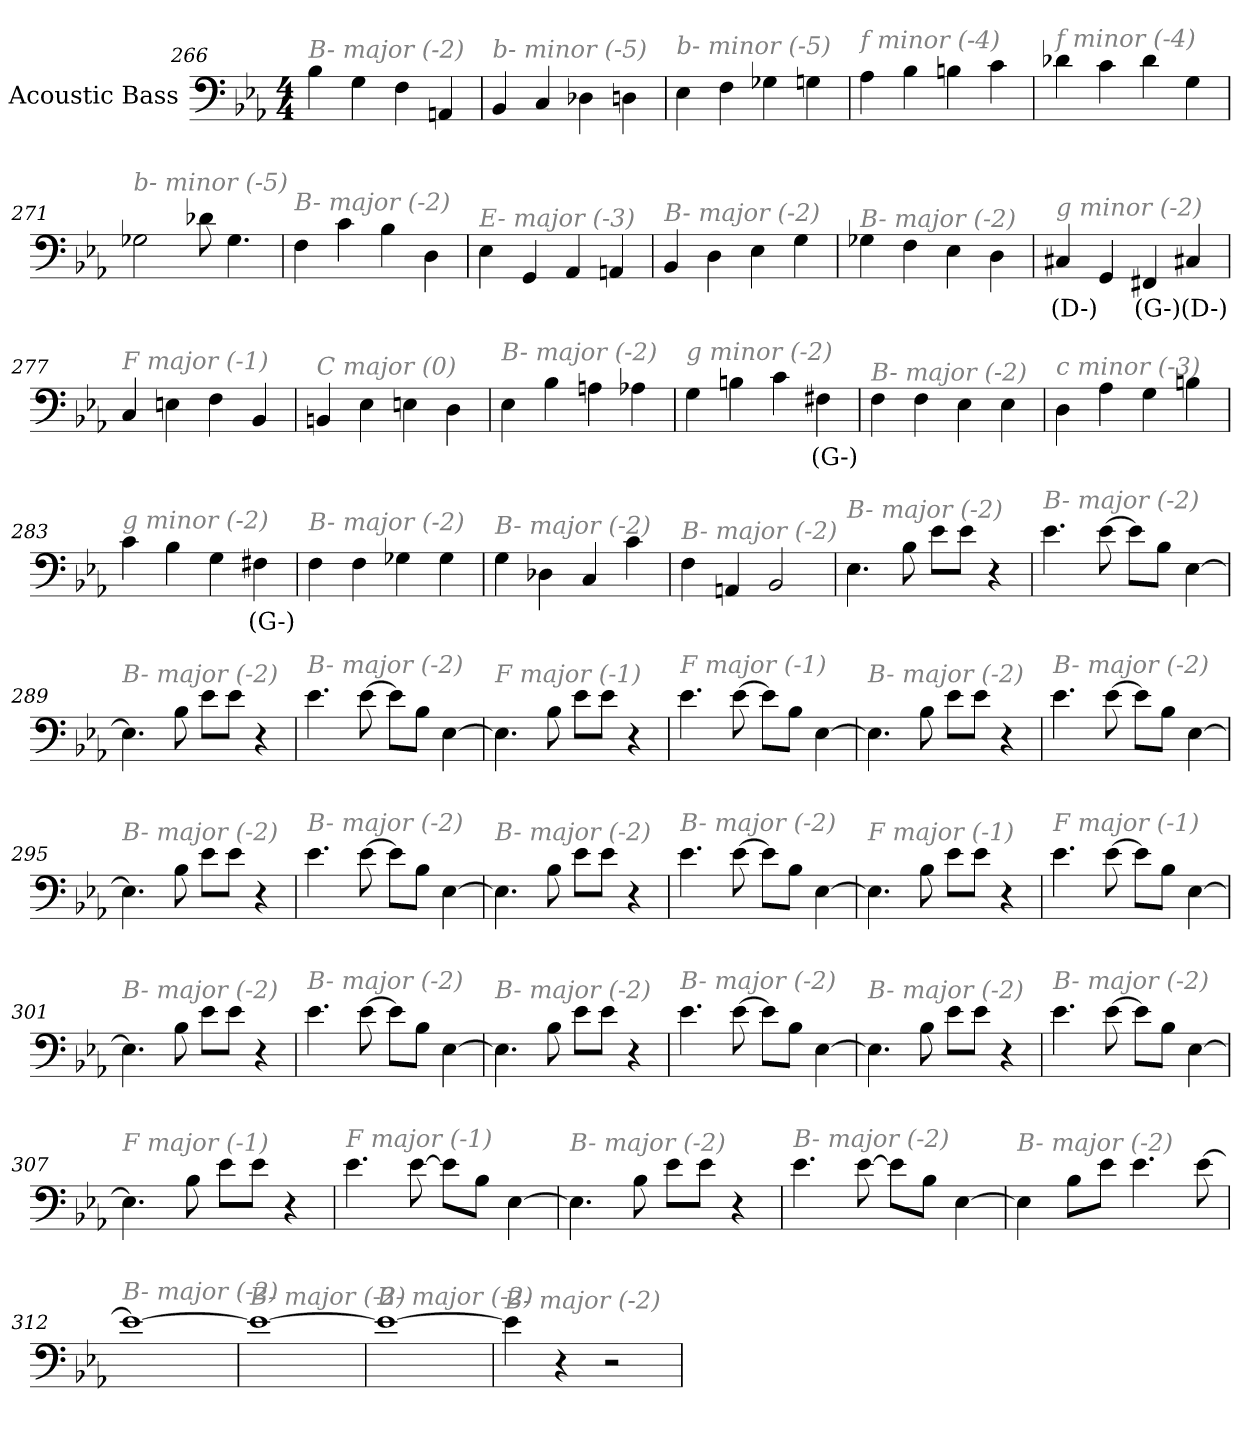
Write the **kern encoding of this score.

**kern	**text
*part1	*part1
*staff1	*staff1
*I"Acoustic Bass	*
*clefF4	*
*ITrd7c12	*
*k[b-e-a-]	*
*E-:	*
*M4/4	*
=266	=266
!LO:TX:i:color=#808080:t=B- major (-2)	!
4BB-	.
4GG	.
4FF	.
4AAAn	.
=267	=267
!LO:TX:i:color=#808080:t=b- minor (-5)	!
4BBB-	.
4CC	.
4DD-X	.
4DDn	.
=268	=268
!LO:TX:i:color=#808080:t=b- minor (-5)	!
4EE-	.
4FF	.
4GG-X	.
4GGn	.
=269	=269
!LO:TX:i:color=#808080:t=f minor (-4)	!
4AA-	.
4BB-	.
4BBn	.
4C	.
=270	=270
!LO:TX:i:color=#808080:t=f minor (-4)	!
4D-X	.
4C	.
4D-	.
4GG	.
=271	=271
!LO:TX:i:color=#808080:t=b- minor (-5)	!
2GG-X	.
8D-X	.
4.GG-	.
=272	=272
!LO:TX:i:color=#808080:t=B- major (-2)	!
4FF	.
4C	.
4BB-	.
4DD	.
=273	=273
!LO:TX:i:color=#808080:t=E- major (-3)	!
4EE-	.
4GGG	.
4AAA-	.
4AAAn	.
=274	=274
!LO:TX:i:color=#808080:t=B- major (-2)	!
4BBB-	.
4DD	.
4EE-	.
4GG	.
=275	=275
!LO:TX:i:color=#808080:t=B- major (-2)	!
4GG-X	.
4FF	.
4EE-	.
4DD	.
=276	=276
!LO:TX:i:color=#808080:t=g minor (-2)	!
4CC#Xi	(D-)
4GGG	.
4FFF#Xi	(G-)
4CC#Xi	(D-)
=277	=277
!LO:TX:i:color=#808080:t=F major (-1)	!
4CC	.
4EEn	.
4FF	.
4BBB-	.
=278	=278
!LO:TX:i:color=#808080:t=C major (0)	!
4BBBn	.
4EE-	.
4EEn	.
4DD	.
=279	=279
!LO:TX:i:color=#808080:t=B- major (-2)	!
4EE-	.
4BB-	.
4AAn	.
4AA-X	.
=280	=280
!LO:TX:i:color=#808080:t=g minor (-2)	!
4GG	.
4BBn	.
4C	.
4FF#Xi	(G-)
=281	=281
!LO:TX:i:color=#808080:t=B- major (-2)	!
4FF	.
4FF	.
4EE-	.
4EE-	.
=282	=282
!LO:TX:i:color=#808080:t=c minor (-3)	!
4DD	.
4AA-	.
4GG	.
4BBn	.
=283	=283
!LO:TX:i:color=#808080:t=g minor (-2)	!
4C	.
4BB-	.
4GG	.
4FF#Xi	(G-)
=284	=284
!LO:TX:i:color=#808080:t=B- major (-2)	!
4FF	.
4FF	.
4GG-X	.
4GG-	.
=285	=285
!LO:TX:i:color=#808080:t=B- major (-2)	!
4GG	.
4DD-X	.
4CC	.
4C	.
=286	=286
!LO:TX:i:color=#808080:t=B- major (-2)	!
4FF	.
4AAAn	.
2BBB-	.
=287	=287
!LO:TX:i:color=#808080:t=B- major (-2)	!
4.EE-	.
8BB-	.
8E-L	.
8E-J	.
4r	.
=288	=288
!LO:TX:i:color=#808080:t=B- major (-2)	!
4.E-	.
[8E-	.
8E-L]	.
8BB-J	.
[4EE-	.
=289	=289
!LO:TX:i:color=#808080:t=B- major (-2)	!
4.EE-]	.
8BB-	.
8E-L	.
8E-J	.
4r	.
=290	=290
!LO:TX:i:color=#808080:t=B- major (-2)	!
4.E-	.
[8E-	.
8E-L]	.
8BB-J	.
[4EE-	.
=291	=291
!LO:TX:i:color=#808080:t=F major (-1)	!
4.EE-]	.
8BB-	.
8E-L	.
8E-J	.
4r	.
=292	=292
!LO:TX:i:color=#808080:t=F major (-1)	!
4.E-	.
[8E-	.
8E-L]	.
8BB-J	.
[4EE-	.
=293	=293
!LO:TX:i:color=#808080:t=B- major (-2)	!
4.EE-]	.
8BB-	.
8E-L	.
8E-J	.
4r	.
=294	=294
!LO:TX:i:color=#808080:t=B- major (-2)	!
4.E-	.
[8E-	.
8E-L]	.
8BB-J	.
[4EE-	.
=295	=295
!LO:TX:i:color=#808080:t=B- major (-2)	!
4.EE-]	.
8BB-	.
8E-L	.
8E-J	.
4r	.
=296	=296
!LO:TX:i:color=#808080:t=B- major (-2)	!
4.E-	.
[8E-	.
8E-L]	.
8BB-J	.
[4EE-	.
=297	=297
!LO:TX:i:color=#808080:t=B- major (-2)	!
4.EE-]	.
8BB-	.
8E-L	.
8E-J	.
4r	.
=298	=298
!LO:TX:i:color=#808080:t=B- major (-2)	!
4.E-	.
[8E-	.
8E-L]	.
8BB-J	.
[4EE-	.
=299	=299
!LO:TX:i:color=#808080:t=F major (-1)	!
4.EE-]	.
8BB-	.
8E-L	.
8E-J	.
4r	.
=300	=300
!LO:TX:i:color=#808080:t=F major (-1)	!
4.E-	.
[8E-	.
8E-L]	.
8BB-J	.
[4EE-	.
=301	=301
!LO:TX:i:color=#808080:t=B- major (-2)	!
4.EE-]	.
8BB-	.
8E-L	.
8E-J	.
4r	.
=302	=302
!LO:TX:i:color=#808080:t=B- major (-2)	!
4.E-	.
[8E-	.
8E-L]	.
8BB-J	.
[4EE-	.
=303	=303
!LO:TX:i:color=#808080:t=B- major (-2)	!
4.EE-]	.
8BB-	.
8E-L	.
8E-J	.
4r	.
=304	=304
!LO:TX:i:color=#808080:t=B- major (-2)	!
4.E-	.
[8E-	.
8E-L]	.
8BB-J	.
[4EE-	.
=305	=305
!LO:TX:i:color=#808080:t=B- major (-2)	!
4.EE-]	.
8BB-	.
8E-L	.
8E-J	.
4r	.
=306	=306
!LO:TX:i:color=#808080:t=B- major (-2)	!
4.E-	.
[8E-	.
8E-L]	.
8BB-J	.
[4EE-	.
=307	=307
!LO:TX:i:color=#808080:t=F major (-1)	!
4.EE-]	.
8BB-	.
8E-L	.
8E-J	.
4r	.
=308	=308
!LO:TX:i:color=#808080:t=F major (-1)	!
4.E-	.
[8E-	.
8E-L]	.
8BB-J	.
[4EE-	.
=309	=309
!LO:TX:i:color=#808080:t=B- major (-2)	!
4.EE-]	.
8BB-	.
8E-L	.
8E-J	.
4r	.
=310	=310
!LO:TX:i:color=#808080:t=B- major (-2)	!
4.E-	.
[8E-	.
8E-L]	.
8BB-J	.
[4EE-	.
=311	=311
!LO:TX:i:color=#808080:t=B- major (-2)	!
4EE-]	.
8BB-L	.
8E-J	.
4.E-	.
[8E-	.
=312	=312
!LO:TX:i:color=#808080:t=B- major (-2)	!
1E-_	.
=313	=313
!LO:TX:i:color=#808080:t=B- major (-2)	!
1E-_	.
=314	=314
!LO:TX:i:color=#808080:t=B- major (-2)	!
1E-_	.
=315	=315
!LO:TX:i:color=#808080:t=B- major (-2)	!
4E-]	.
4r	.
2r	.
=	=
*-	*-
